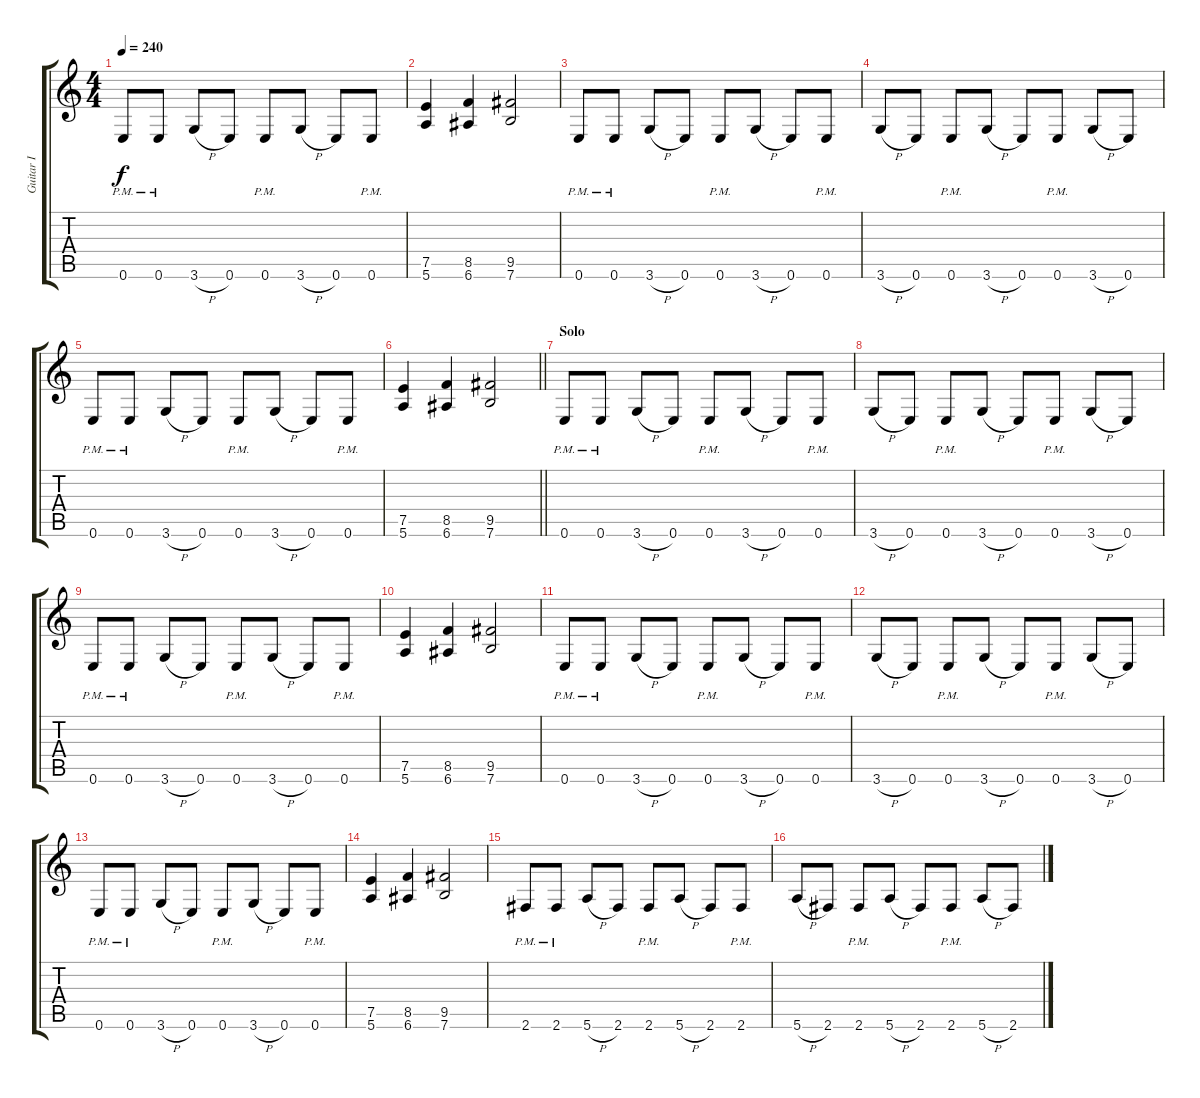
\track ("Guitar I" "Guitar I") {instrument overdrivenguitar}
\staff {score tabs}
\tuning (E4 B3 G3 D3 A2 E2) {hide}
\ts (4 4)
\tempo 240
\clef g2
\ks c
0.6{pm}.8{dy f} 0.6{pm}.8 3.6{h}.8 0.6.8 0.6{pm}.8 3.6{h}.8 0.6.8 0.6{pm}.8 |
(7.5 5.6).4 (8.5 6.6).4 (9.5 7.6).2 |
0.6{pm}.8 0.6{pm}.8 3.6{h}.8 0.6.8 0.6{pm}.8 3.6{h}.8 0.6.8 0.6{pm}.8 |
3.6{h}.8 0.6.8 0.6{pm}.8 3.6{h}.8 0.6.8 0.6{pm}.8 3.6{h}.8 0.6.8 |
0.6{pm}.8 0.6{pm}.8 3.6{h}.8 0.6.8 0.6{pm}.8 3.6{h}.8 0.6.8 0.6{pm}.8 |
\barLineRight lightlight
(7.5 5.6).4 (8.5 6.6).4 (9.5 7.6).2 |
\section ("" "Solo")
0.6{pm}.8 0.6{pm}.8 3.6{h}.8 0.6.8 0.6{pm}.8 3.6{h}.8 0.6.8 0.6{pm}.8 |
3.6{h}.8 0.6.8 0.6{pm}.8 3.6{h}.8 0.6.8 0.6{pm}.8 3.6{h}.8 0.6.8 |
0.6{pm}.8 0.6{pm}.8 3.6{h}.8 0.6.8 0.6{pm}.8 3.6{h}.8 0.6.8 0.6{pm}.8 |
(7.5 5.6).4 (8.5 6.6).4 (9.5 7.6).2 |
0.6{pm}.8 0.6{pm}.8 3.6{h}.8 0.6.8 0.6{pm}.8 3.6{h}.8 0.6.8 0.6{pm}.8 |
3.6{h}.8 0.6.8 0.6{pm}.8 3.6{h}.8 0.6.8 0.6{pm}.8 3.6{h}.8 0.6.8 |
0.6{pm}.8 0.6{pm}.8 3.6{h}.8 0.6.8 0.6{pm}.8 3.6{h}.8 0.6.8 0.6{pm}.8 |
(7.5 5.6).4 (8.5 6.6).4 (9.5 7.6).2 |
2.6{pm}.8 2.6{pm}.8 5.6{h}.8 2.6.8 2.6{pm}.8 5.6{h}.8 2.6.8 2.6{pm}.8 |
5.6{h}.8 2.6.8 2.6{pm}.8 5.6{h}.8 2.6.8 2.6{pm}.8 5.6{h}.8 2.6.8
